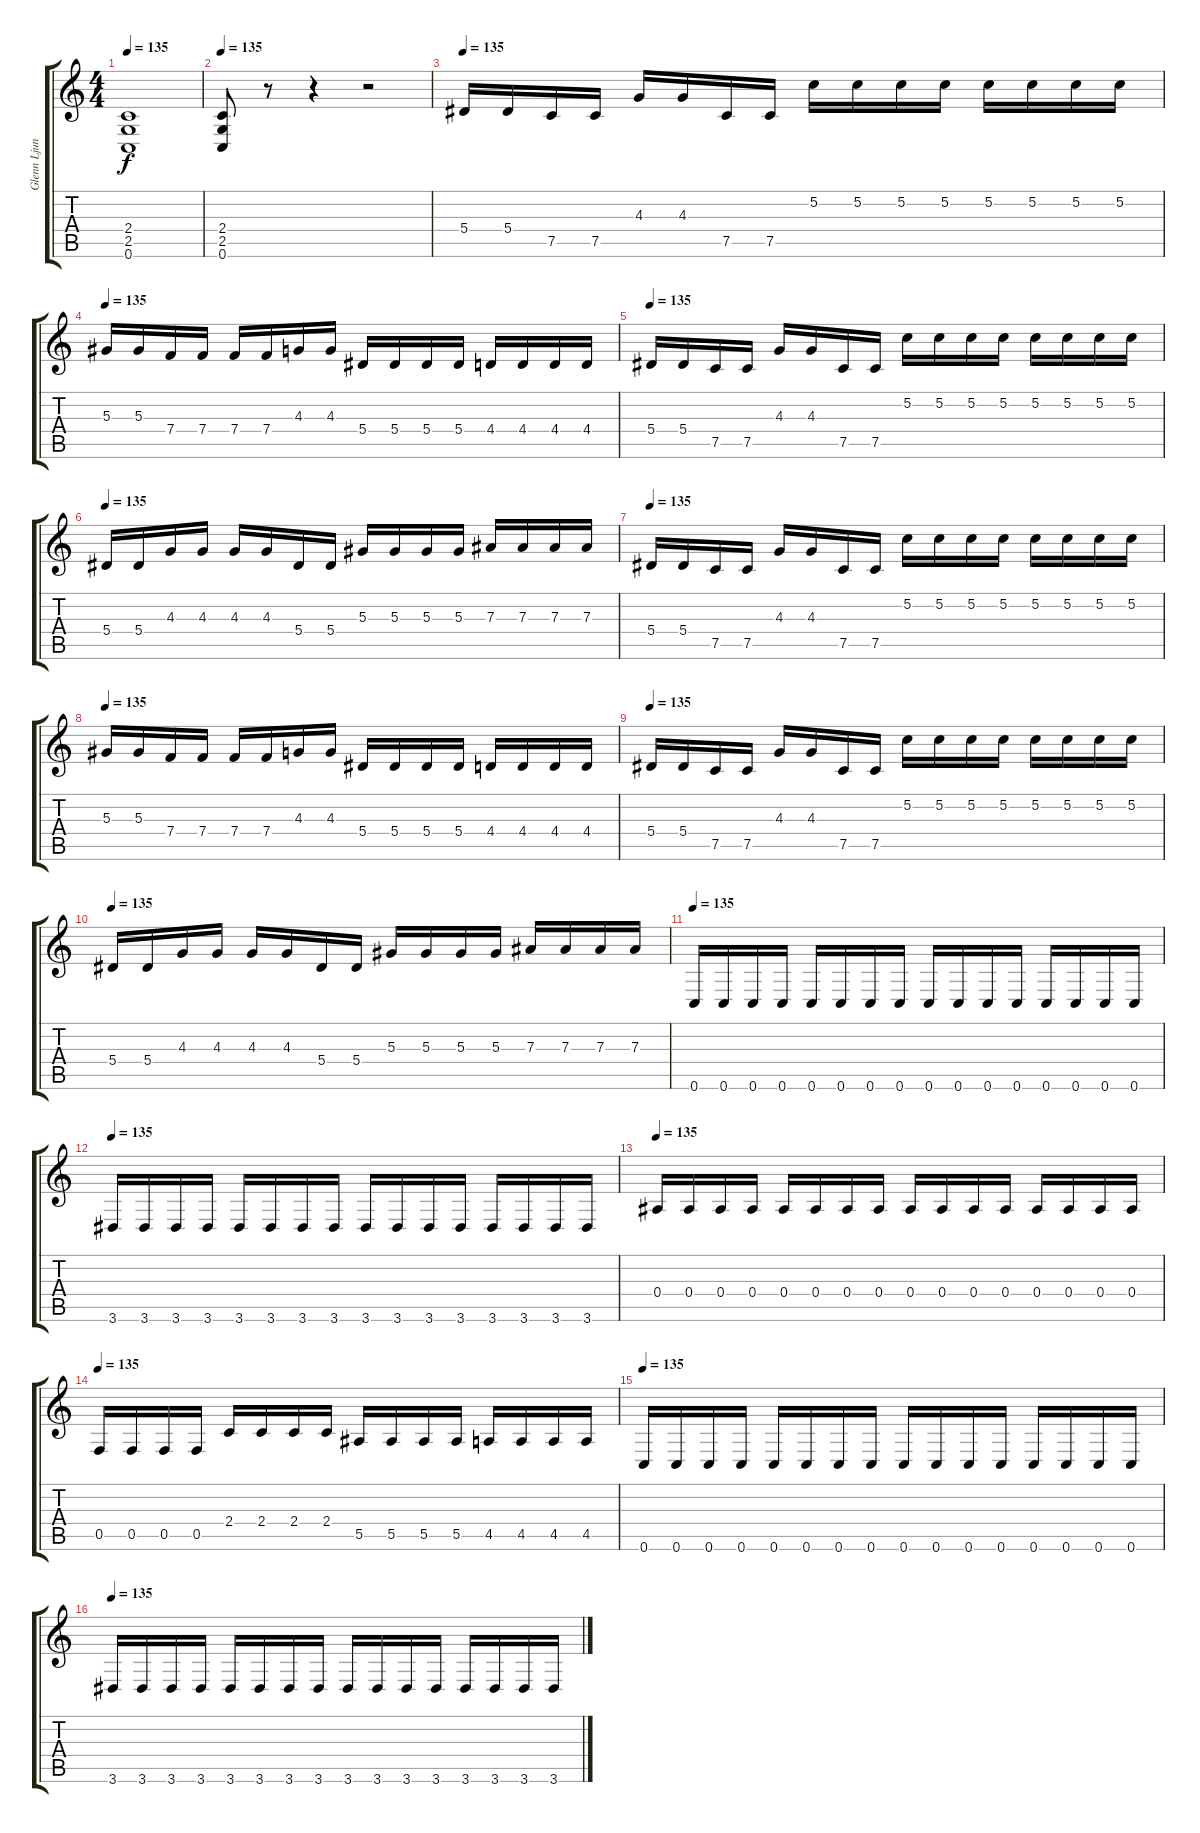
\track ("Glenn Ljungstrom" "Glenn Ljun") {instrument overdrivenguitar}
\staff {score tabs}
\tuning (C4 G3 Eb3 Bb2 F2 C2) {hide}
\ts (4 4)
\tempo 135
\clef g2
\ks c
(2.4{t} 2.5{t} 0.6{t}).1{dy f} |
\tempo 135
(2.4 2.5 0.6).8 r.8 r.4 r.2 |
\tempo 135
5.4.16{balance 12} 5.4.16 7.5.16 7.5.16 4.3.16 4.3.16 7.5.16 7.5.16 5.2.16 5.2.16 5.2.16 5.2.16 5.2.16 5.2.16 5.2.16 5.2.16 |
\tempo 135
5.3.16 5.3.16 7.4.16 7.4.16 7.4.16 7.4.16 4.3.16 4.3.16 5.4.16 5.4.16 5.4.16 5.4.16 4.4.16 4.4.16 4.4.16 4.4.16 |
\tempo 135
5.4.16 5.4.16 7.5.16 7.5.16 4.3.16 4.3.16 7.5.16 7.5.16 5.2.16 5.2.16 5.2.16 5.2.16 5.2.16 5.2.16 5.2.16 5.2.16 |
\tempo 135
5.4.16 5.4.16 4.3.16 4.3.16 4.3.16 4.3.16 5.4.16 5.4.16 5.3.16 5.3.16 5.3.16 5.3.16 7.3.16 7.3.16 7.3.16 7.3.16 |
\tempo 135
5.4.16 5.4.16 7.5.16 7.5.16 4.3.16 4.3.16 7.5.16 7.5.16 5.2.16 5.2.16 5.2.16 5.2.16 5.2.16 5.2.16 5.2.16 5.2.16 |
\tempo 135
5.3.16 5.3.16 7.4.16 7.4.16 7.4.16 7.4.16 4.3.16 4.3.16 5.4.16 5.4.16 5.4.16 5.4.16 4.4.16 4.4.16 4.4.16 4.4.16 |
\tempo 135
5.4.16 5.4.16 7.5.16 7.5.16 4.3.16 4.3.16 7.5.16 7.5.16 5.2.16 5.2.16 5.2.16 5.2.16 5.2.16 5.2.16 5.2.16 5.2.16 |
\tempo 135
5.4.16 5.4.16 4.3.16 4.3.16 4.3.16 4.3.16 5.4.16 5.4.16 5.3.16 5.3.16 5.3.16 5.3.16 7.3.16 7.3.16 7.3.16 7.3.16 |
\tempo 135
0.6.16{balance 14} 0.6.16 0.6.16 0.6.16 0.6.16 0.6.16 0.6.16 0.6.16 0.6.16 0.6.16 0.6.16 0.6.16 0.6.16 0.6.16 0.6.16 0.6.16 |
\tempo 135
3.6.16 3.6.16 3.6.16 3.6.16 3.6.16 3.6.16 3.6.16 3.6.16 3.6.16 3.6.16 3.6.16 3.6.16 3.6.16 3.6.16 3.6.16 3.6.16 |
\tempo 135
0.4.16 0.4.16 0.4.16 0.4.16 0.4.16 0.4.16 0.4.16 0.4.16 0.4.16 0.4.16 0.4.16 0.4.16 0.4.16 0.4.16 0.4.16 0.4.16 |
\tempo 135
0.5.16 0.5.16 0.5.16 0.5.16 2.4.16 2.4.16 2.4.16 2.4.16 5.5.16 5.5.16 5.5.16 5.5.16 4.5.16 4.5.16 4.5.16 4.5.16 |
\tempo 135
0.6.16 0.6.16 0.6.16 0.6.16 0.6.16 0.6.16 0.6.16 0.6.16 0.6.16 0.6.16 0.6.16 0.6.16 0.6.16 0.6.16 0.6.16 0.6.16 |
\tempo 135
3.6.16 3.6.16 3.6.16 3.6.16 3.6.16 3.6.16 3.6.16 3.6.16 3.6.16 3.6.16 3.6.16 3.6.16 3.6.16 3.6.16 3.6.16 3.6.16
